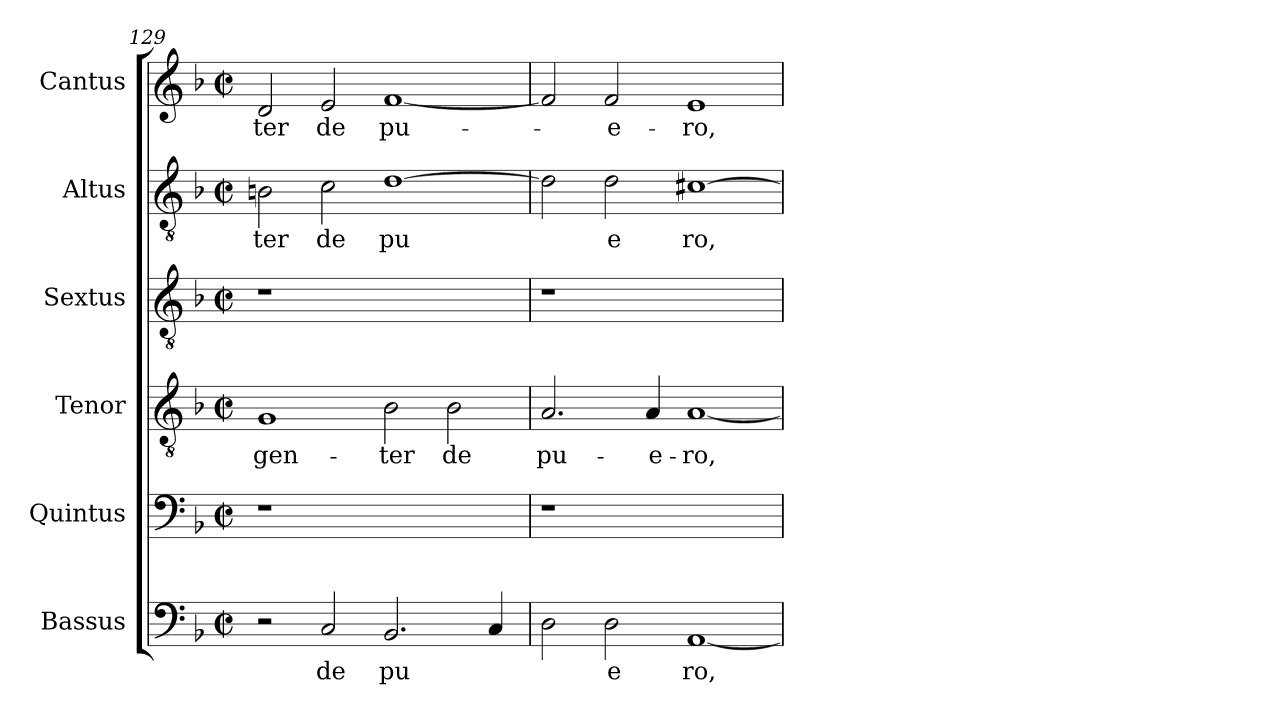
**kern	**text	**kern	**kern	**text	**kern	**kern	**text	**kern	**text
*part6	*part6	*part5	*part4	*part4	*part3	*part2	*part2	*part1	*part1
*staff6	*staff6	*staff5	*staff4	*staff4	*staff3	*staff2	*staff2	*staff1	*staff1
*I"Bassus	*	*I"Quintus	*I"Tenor	*	*I"Sextus	*I"Altus	*	*I"Cantus	*
*I'Bassus	*	*I'Quintus	*I'Tenor	*	*I'Sextus	*I'Altus	*	*I'Cantus	*
*clefF4	*	*clefF4	*clefGv2	*	*clefGv2	*clefGv2	*	*clefG2	*
*k[b-]	*	*k[b-]	*k[b-]	*	*k[b-]	*k[b-]	*	*k[b-]	*
*F:	*	*F:	*F:	*	*F:	*F:	*	*F:	*
*M2/2	*	*M2/2	*M2/2	*	*M2/2	*M2/2	*	*M2/2	*
*met(c|)	*	*met(c|)	*met(c|)	*	*met(c|)	*met(c|)	*	*met(c|)	*
=129	=129	=129	=129	=129	=129	=129	=129	=129	=129
!	!	!	!	!LO:LY:b:cj	!	!	!LO:LY:b:cj	!	!LO:LY:b:cj
2r	.	1r	1G	-gen-	1r	2Bn\	ter	2d/	-ter
!	!LO:LY:b:cj	!	!	!	!	!	!LO:LY:b:cj	!	!LO:LY:b:cj
2C/	de	.	.	.	.	2c\	de	2e/	de
!	!LO:LY:b	!	!	!LO:LY:b:cj	!	!	!LO:LY:b:cj	!	!LO:LY:b:cj
2.BB-/	pu	1ryy	2B-\	-ter	1ryy	[>1d	pu	[<1f	pu-
!	!	!	!	!LO:LY:b:cj	!	!	!	!	!
.	.	.	2B-\	de	.	.	.	.	.
4C/	.	.	.	.	.	.	.	.	.
=130	=130	=130	=130	=130	=130	=130	=130	=130	=130
!	!	!	!	!LO:LY:b:cj	!	!	!	!	!
2D\	.	1r	2.A/	pu-	1r	2d\]	.	2f/]	.
!	!LO:LY:b:cj	!	!	!	!	!	!LO:LY:b:cj	!	!LO:LY:b:cj
2D\	e	.	.	.	.	2d\	e	2f/	-e-
!	!	!	!	!LO:LY:b:cj	!	!	!	!	!
.	.	.	4A/	-e-	.	.	.	.	.
!	!LO:LY:b:cj	!	!	!LO:LY:b:cj	!	!	!LO:LY:b:cj	!	!LO:LY:b:cj
[<1AA	ro,	1ryy	[<1A	-ro,	1ryy	[>1c#X	ro,	1e	-ro,
=	=	=	=	=	=	=	=	=	=
*-	*-	*-	*-	*-	*-	*-	*-	*-	*-
